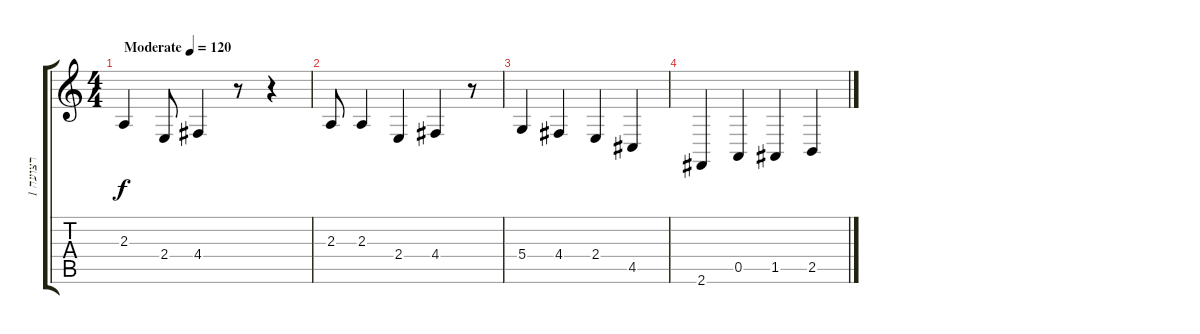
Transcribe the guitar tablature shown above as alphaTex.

\track ("רצועה 1" "רצועה 1") {instrument acousticgrandpiano}
\staff {score tabs}
\tuning (E4 B3 G3 D3 A2 E2) {hide}
\ts (4 4)
\tempo (120 "Moderate")
\clef g2
\ks c
2.3.4{dy f instrument acousticgrandpiano} 2.4.8 4.4.4 r.8 r.4 |
2.3.8 2.3.4 2.4.4 4.4.4 r.8 |
5.4.4 4.4.4 2.4.4 4.5.4 |
2.6.4 0.5.4 1.5.4 2.5.4
